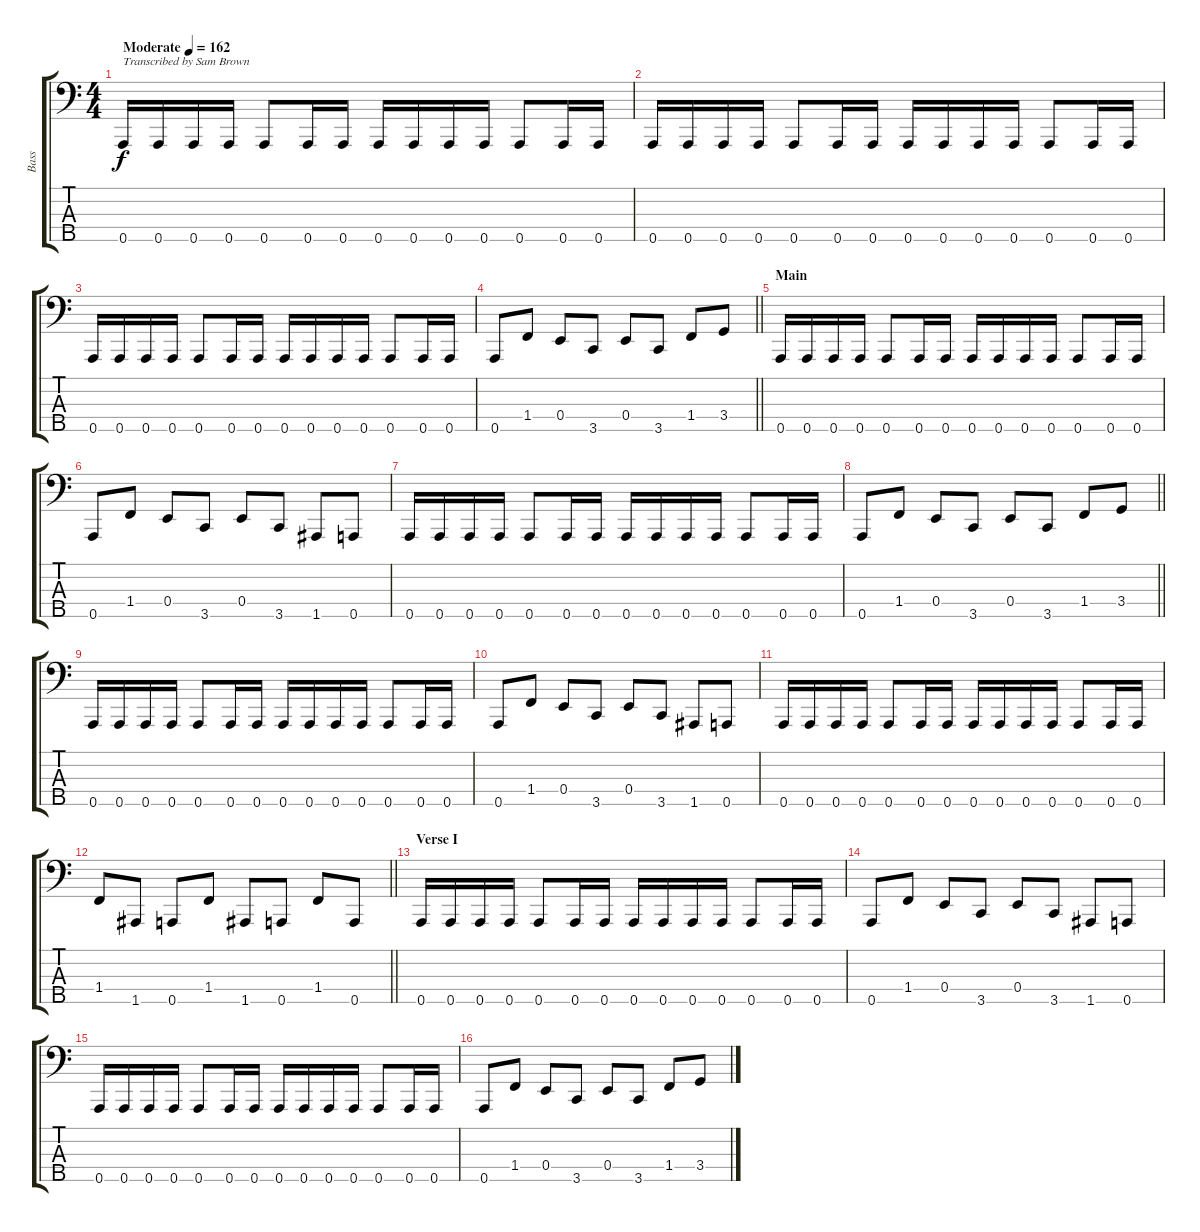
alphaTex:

\track ("Bass" "Bass") {instrument electricbassfinger}
\staff {score tabs}
\tuning (G2 D2 A1 E1 A0) {hide}
\ts (4 4)
\tempo (162 "Moderate")
\clef f4
\ks c
0.5.16{txt "Transcribed by Sam Brown" dy f volume 0 instrument electricbassfinger} 0.5.16{volume 15} 0.5.16 0.5.16 0.5.8 0.5.16 0.5.16 0.5.16 0.5.16 0.5.16 0.5.16 0.5.8 0.5.16 0.5.16 |
0.5.16 0.5.16 0.5.16 0.5.16 0.5.8 0.5.16 0.5.16 0.5.16 0.5.16 0.5.16 0.5.16 0.5.8 0.5.16 0.5.16 |
0.5.16 0.5.16 0.5.16 0.5.16 0.5.8 0.5.16 0.5.16 0.5.16 0.5.16 0.5.16 0.5.16 0.5.8 0.5.16 0.5.16 |
\barLineRight lightlight
0.5.8 1.4.8 0.4.8 3.5.8 0.4.8 3.5.8 1.4.8 3.4.8 |
\section ("" "Main")
0.5.16 0.5.16 0.5.16 0.5.16 0.5.8 0.5.16 0.5.16 0.5.16 0.5.16 0.5.16 0.5.16 0.5.8 0.5.16 0.5.16 |
0.5.8 1.4.8 0.4.8 3.5.8 0.4.8 3.5.8 1.5.8 0.5.8 |
0.5.16 0.5.16 0.5.16 0.5.16 0.5.8 0.5.16 0.5.16 0.5.16 0.5.16 0.5.16 0.5.16 0.5.8 0.5.16 0.5.16 |
\barLineRight lightlight
0.5.8 1.4.8 0.4.8 3.5.8 0.4.8 3.5.8 1.4.8 3.4.8 |
\section ("" "")
0.5.16 0.5.16 0.5.16 0.5.16 0.5.8 0.5.16 0.5.16 0.5.16 0.5.16 0.5.16 0.5.16 0.5.8 0.5.16 0.5.16 |
0.5.8 1.4.8 0.4.8 3.5.8 0.4.8 3.5.8 1.5.8 0.5.8 |
0.5.16 0.5.16 0.5.16 0.5.16 0.5.8 0.5.16 0.5.16 0.5.16 0.5.16 0.5.16 0.5.16 0.5.8 0.5.16 0.5.16 |
\barLineRight lightlight
1.4.8 1.5.8 0.5.8 1.4.8 1.5.8 0.5.8 1.4.8 0.5.8 |
\section ("" "Verse I")
0.5.16 0.5.16 0.5.16 0.5.16 0.5.8 0.5.16 0.5.16 0.5.16 0.5.16 0.5.16 0.5.16 0.5.8 0.5.16 0.5.16 |
0.5.8 1.4.8 0.4.8 3.5.8 0.4.8 3.5.8 1.5.8 0.5.8 |
0.5.16 0.5.16 0.5.16 0.5.16 0.5.8 0.5.16 0.5.16 0.5.16 0.5.16 0.5.16 0.5.16 0.5.8 0.5.16 0.5.16 |
0.5.8 1.4.8 0.4.8 3.5.8 0.4.8 3.5.8 1.4.8 3.4.8
